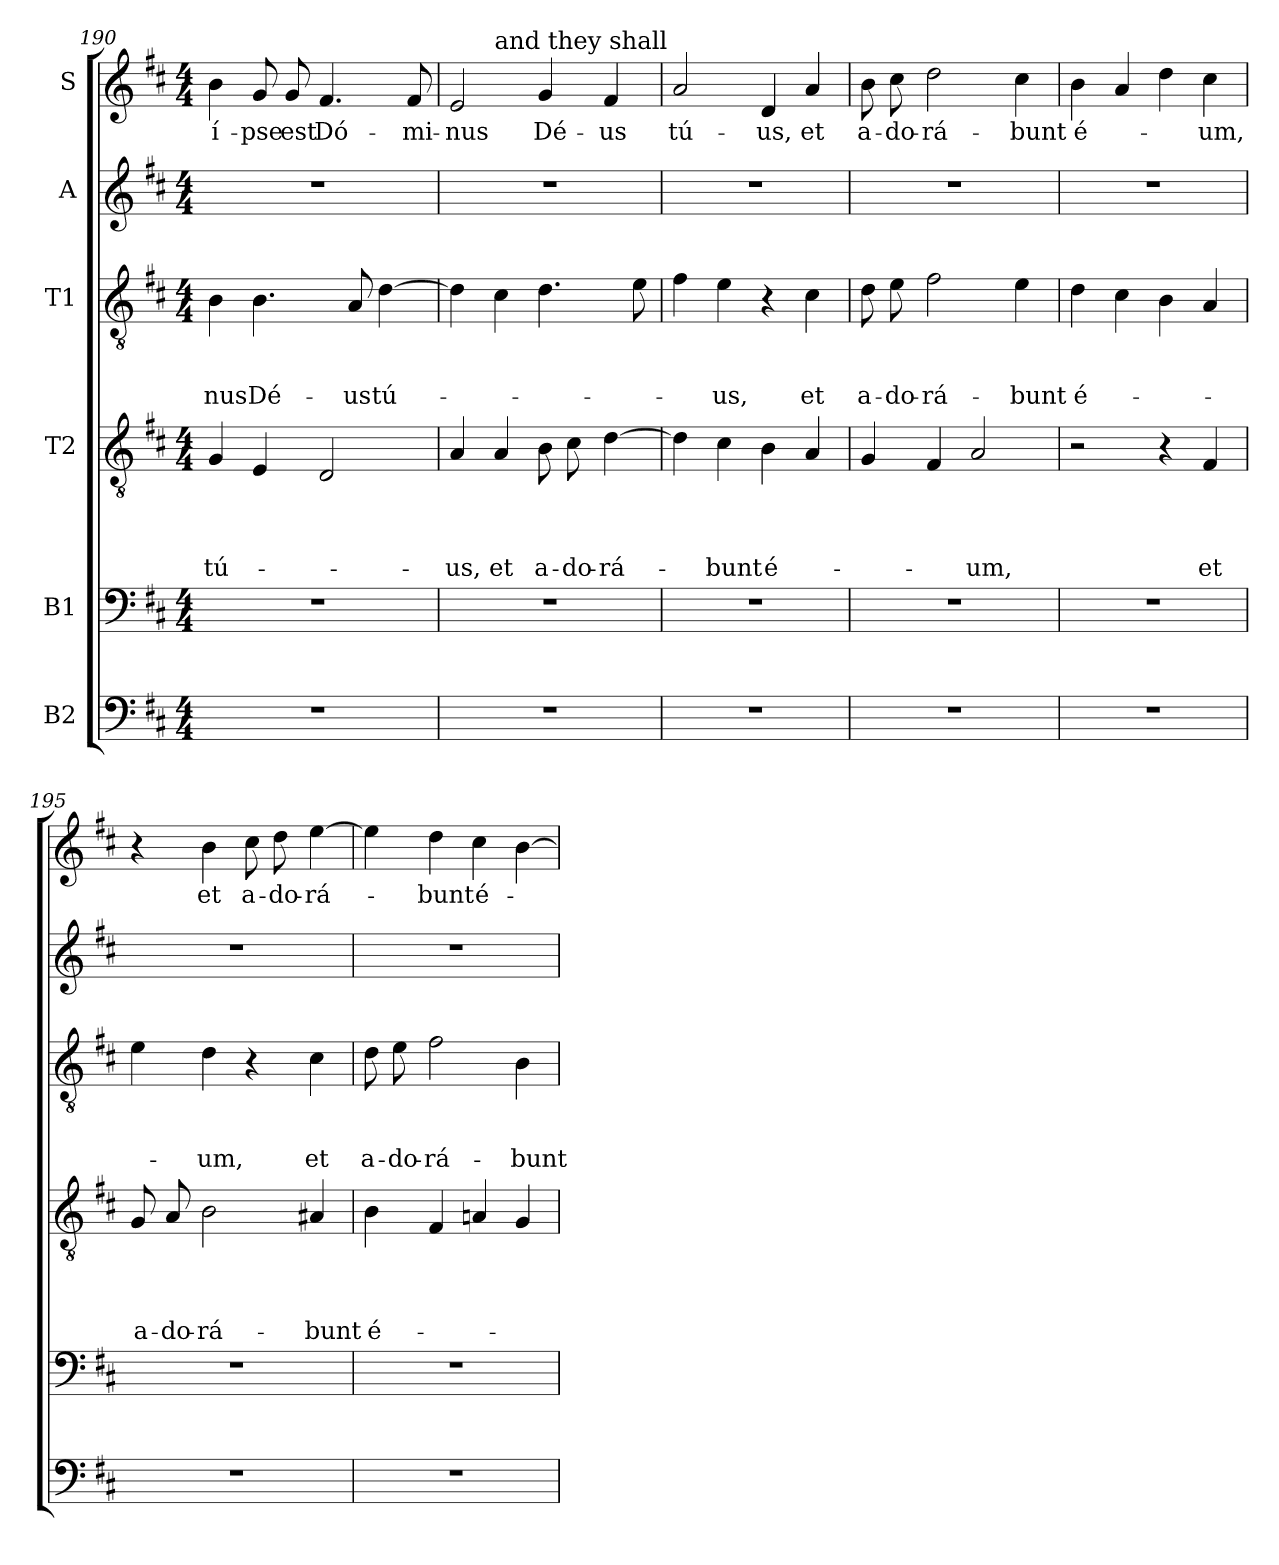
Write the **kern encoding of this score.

**kern	**kern	**kern	**text	**text	**text	**text	**kern	**text	**text	**text	**kern	**kern	**text
*part6	*part5	*part4	*part4	*part4	*part4	*part4	*part3	*part3	*part3	*part3	*part2	*part1	*part1
*staff6	*staff5	*staff4	*staff4	*staff4	*staff4	*staff4	*staff3	*staff3	*staff3	*staff3	*staff2	*staff1	*staff1
*I"B2	*I"B1	*I"T2	*	*	*	*	*I"T1	*	*	*	*I"A	*I"S	*
*clefF4	*clefF4	*clefGv2	*	*	*	*	*clefGv2	*	*	*	*clefG2	*clefG2	*
*k[f#c#]	*k[f#c#]	*k[f#c#]	*	*	*	*	*k[f#c#]	*	*	*	*k[f#c#]	*k[f#c#]	*
*D:	*D:	*D:	*	*	*	*	*D:	*	*	*	*D:	*D:	*
*M4/4	*M4/4	*M4/4	*	*	*	*	*M4/4	*	*	*	*M4/4	*M4/4	*
=190	=190	=190	=190	=190	=190	=190	=190	=190	=190	=190	=190	=190	=190
!	!	!	!	!	!	!LO:LY:b	!	!	!	!LO:LY:b	!	!	!LO:LY:b
1r	1r	4G/	.	.	.	tú-	4B\	.	.	-nus	1r	4b\	í-
!	!	!	!	!	!	!	!	!	!	!LO:LY:b	!	!	!LO:LY:b
.	.	4E/	.	.	.	.	4.B\	.	.	Dé-	.	8g/	-pse
!	!	!	!	!	!	!	!	!	!	!	!	!	!LO:LY:b
.	.	.	.	.	.	.	.	.	.	.	.	8g/	est
!	!	!	!	!	!	!	!	!	!	!	!	!	!LO:LY:b
.	.	2D/	.	.	.	.	.	.	.	.	.	4.f#/	Dó-
!	!	!	!	!	!	!	!	!	!	!LO:LY:b	!	!	!
.	.	.	.	.	.	.	8A/	.	.	-us	.	.	.
!	!	!	!	!	!	!	!	!	!	!LO:LY:b	!	!	!
.	.	.	.	.	.	.	[4d\	.	.	tú-	.	.	.
!	!	!	!	!	!	!	!	!	!	!	!	!	!LO:LY:b
.	.	.	.	.	.	.	.	.	.	.	.	8f#/	-mi-
=191	=191	=191	=191	=191	=191	=191	=191	=191	=191	=191	=191	=191	=191
!	!	!	!	!	!	!LO:LY:b	!	!	!	!	!	!	!LO:LY:b
*	*	*	*	*	*	*	*	*	*	*	*	*^	*
1r	1r	4A/	.	.	.	-us,	4d\]	.	.	.	1r	2e/	4ryy	-nus
!	!	!	!	!	!	!	!	!	!	!	!	!	!LO:TX:a:t=and they shall	!
!	!	!	!	!	!	!LO:LY:b	!	!	!	!	!	!	!	!
.	.	4A/	.	.	.	et	4c#\	.	.	.	.	.	2.ryy	.
!	!	!	!	!	!	!LO:LY:b	!	!	!	!	!	!	!	!LO:LY:b
.	.	8B\	.	.	.	a-	4.d\	.	.	.	.	4g/	.	Dé-
!	!	!	!	!	!	!LO:LY:b	!	!	!	!	!	!	!	!
.	.	8c#\	.	.	.	-do-	.	.	.	.	.	.	.	.
!	!	!	!	!	!	!LO:LY:b	!	!	!	!	!	!	!	!LO:LY:b
.	.	[4d\	.	.	.	-rá-	.	.	.	.	.	4f#/	.	-us
.	.	.	.	.	.	.	8e\	.	.	.	.	.	.	.
!!LO:PB:g=z
=192	=192	=192	=192	=192	=192	=192	=192	=192	=192	=192	=192	=192	=192	=192
!	!	!	!	!	!	!	!	!	!	!	!	!LO:TX:a:t=adore him.	!	!
!	!	!	!	!	!	!	!	!	!	!	!	!	!	!LO:LY:b
*	*	*	*	*	*	*	*	*	*	*	*	*v	*v	*
1r	1r	4d\]	.	.	.	.	4f#\	.	.	.	1r	2a/	tú-
!	!	!	!	!	!	!LO:LY:b	!	!	!	!LO:LY:b	!	!	!
.	.	4c#\	.	.	.	-bunt	4e\	.	.	-us,	.	.	.
!	!	!	!	!	!	!LO:LY:b	!	!	!	!	!	!	!LO:LY:b
.	.	4B\	.	.	.	é-	4r	.	.	.	.	4d/	-us,
!	!	!	!	!	!	!	!	!	!	!LO:LY:b	!	!	!LO:LY:b
.	.	4A/	.	.	.	.	4c#\	.	.	et	.	4a/	et
=193	=193	=193	=193	=193	=193	=193	=193	=193	=193	=193	=193	=193	=193
!	!	!	!	!	!	!	!	!	!	!LO:LY:b	!	!	!LO:LY:b
1r	1r	4G/	.	.	.	.	8d\	.	.	a-	1r	8b\	a-
!	!	!	!	!	!	!	!	!	!	!LO:LY:b	!	!	!LO:LY:b
.	.	.	.	.	.	.	8e\	.	.	-do-	.	8cc#\	-do-
!	!	!	!	!	!	!	!	!	!	!LO:LY:b	!	!	!LO:LY:b
.	.	4F#/	.	.	.	.	2f#\	.	.	-rá-	.	2dd\	-rá-
!	!	!	!	!	!	!LO:LY:b	!	!	!	!	!	!	!
.	.	2A/	.	.	.	-um,	.	.	.	.	.	.	.
!	!	!	!	!	!	!	!	!	!	!LO:LY:b	!	!	!LO:LY:b
.	.	.	.	.	.	.	4e\	.	.	-bunt	.	4cc#\	-bunt
=194	=194	=194	=194	=194	=194	=194	=194	=194	=194	=194	=194	=194	=194
!	!	!	!	!	!	!	!	!	!	!LO:LY:b	!	!	!LO:LY:b
1r	1r	2r	.	.	.	.	4d\	.	.	é-	1r	4b\	é-
.	.	.	.	.	.	.	4c#\	.	.	.	.	4a/	.
.	.	4r	.	.	.	.	4B\	.	.	.	.	4dd\	.
!	!	!	!	!	!	!LO:LY:b	!	!	!	!	!	!	!LO:LY:b
.	.	4F#/	.	.	.	et	4A/	.	.	.	.	4cc#\	-um,
=195	=195	=195	=195	=195	=195	=195	=195	=195	=195	=195	=195	=195	=195
!	!	!	!	!	!	!LO:LY:b	!	!	!	!	!	!	!
1r	1r	8G/	.	.	.	a-	4e\	.	.	.	1r	4r	.
!	!	!	!	!	!	!LO:LY:b	!	!	!	!	!	!	!
.	.	8A/	.	.	.	-do-	.	.	.	.	.	.	.
!	!	!	!	!	!	!LO:LY:b	!	!	!	!LO:LY:b	!	!	!LO:LY:b
.	.	2B\	.	.	.	-rá-	4d\	.	.	-um,	.	4b\	et
!	!	!	!	!	!	!	!	!	!	!	!	!	!LO:LY:b
.	.	.	.	.	.	.	4r	.	.	.	.	8cc#\	a-
!	!	!	!	!	!	!	!	!	!	!	!	!	!LO:LY:b
.	.	.	.	.	.	.	.	.	.	.	.	8dd\	-do-
!	!	!	!	!	!	!LO:LY:b	!	!	!	!LO:LY:b	!	!	!LO:LY:b
.	.	4A#i/	.	.	.	-bunt	4c#\	.	.	et	.	[4ee\	-rá-
=196	=196	=196	=196	=196	=196	=196	=196	=196	=196	=196	=196	=196	=196
!	!	!	!	!	!	!LO:LY:b	!	!	!	!LO:LY:b	!	!	!
1r	1r	4B\	.	.	.	é-	8d\	.	.	a-	1r	4ee\]	.
!	!	!	!	!	!	!	!	!	!	!LO:LY:b	!	!	!
.	.	.	.	.	.	.	8e\	.	.	-do-	.	.	.
!	!	!	!	!	!	!	!	!	!	!LO:LY:b	!	!	!LO:LY:b
.	.	4F#/	.	.	.	.	2f#\	.	.	-rá-	.	4dd\	-bunt
!	!	!	!	!	!	!	!	!	!	!	!	!	!LO:LY:b
.	.	4Ani/	.	.	.	.	.	.	.	.	.	4cc#\	é-
!	!	!	!	!	!	!	!	!	!	!LO:LY:b	!	!	!
.	.	4G/	.	.	.	.	4B\	.	.	-bunt	.	[4b\	.
=	=	=	=	=	=	=	=	=	=	=	=	=	=
*-	*-	*-	*-	*-	*-	*-	*-	*-	*-	*-	*-	*-	*-
